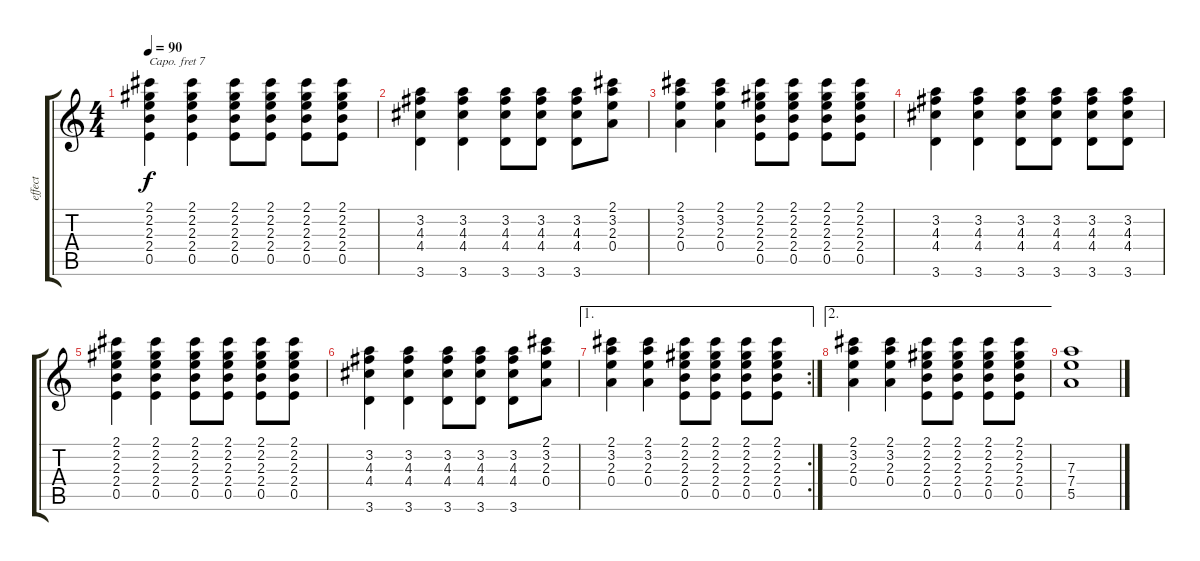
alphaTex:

\track ("effect" "effect") {instrument acousticguitarsteel}
\staff {score tabs}
\capo 7
\tuning (E4 B3 G3 D3 A2 E2) {hide}
\ts (4 4)
\tempo 90
\clef g2
\ks c
(2.1 2.2 2.3 2.4 0.5).4{dy f} (2.1 2.2 2.3 2.4 0.5).4 (2.1 2.2 2.3 2.4 0.5).8 (2.1 2.2 2.3 2.4 0.5).8 (2.1 2.2 2.3 2.4 0.5).8 (2.1 2.2 2.3 2.4 0.5).8 |
(3.2 4.3 4.4 3.6).4 (3.2 4.3 4.4 3.6).4 (3.2 4.3 4.4 3.6).8 (3.2 4.3 4.4 3.6).8 (3.2 4.3 4.4 3.6).8 (2.1 3.2 2.3 0.4).8 |
(2.1 3.2 2.3 0.4).4 (2.1 3.2 2.3 0.4).4 (2.1 2.2 2.3 2.4 0.5).8 (2.1 2.2 2.3 2.4 0.5).8 (2.1 2.2 2.3 2.4 0.5).8 (2.1 2.2 2.3 2.4 0.5).8 |
(3.2 4.3 4.4 3.6).4 (3.2 4.3 4.4 3.6).4 (3.2 4.3 4.4 3.6).8 (3.2 4.3 4.4 3.6).8 (3.2 4.3 4.4 3.6).8 (3.2 4.3 4.4 3.6).8 |
(2.1 2.2 2.3 2.4 0.5).4 (2.1 2.2 2.3 2.4 0.5).4 (2.1 2.2 2.3 2.4 0.5).8 (2.1 2.2 2.3 2.4 0.5).8 (2.1 2.2 2.3 2.4 0.5).8 (2.1 2.2 2.3 2.4 0.5).8 |
(3.2 4.3 4.4 3.6).4 (3.2 4.3 4.4 3.6).4 (3.2 4.3 4.4 3.6).8 (3.2 4.3 4.4 3.6).8 (3.2 4.3 4.4 3.6).8 (2.1 3.2 2.3 0.4).8 |
\ae 1
\rc 2
(2.1 3.2 2.3 0.4).4 (2.1 3.2 2.3 0.4).4 (2.1 2.2 2.3 2.4 0.5).8 (2.1 2.2 2.3 2.4 0.5).8 (2.1 2.2 2.3 2.4 0.5).8 (2.1 2.2 2.3 2.4 0.5).8 |
\ae 2
(2.1 3.2 2.3 0.4).4 (2.1 3.2 2.3 0.4).4 (2.1 2.2 2.3 2.4 0.5).8 (2.1 2.2 2.3 2.4 0.5).8 (2.1 2.2 2.3 2.4 0.5).8 (2.1 2.2 2.3 2.4 0.5).8 |
(7.3 7.4 5.5).1
